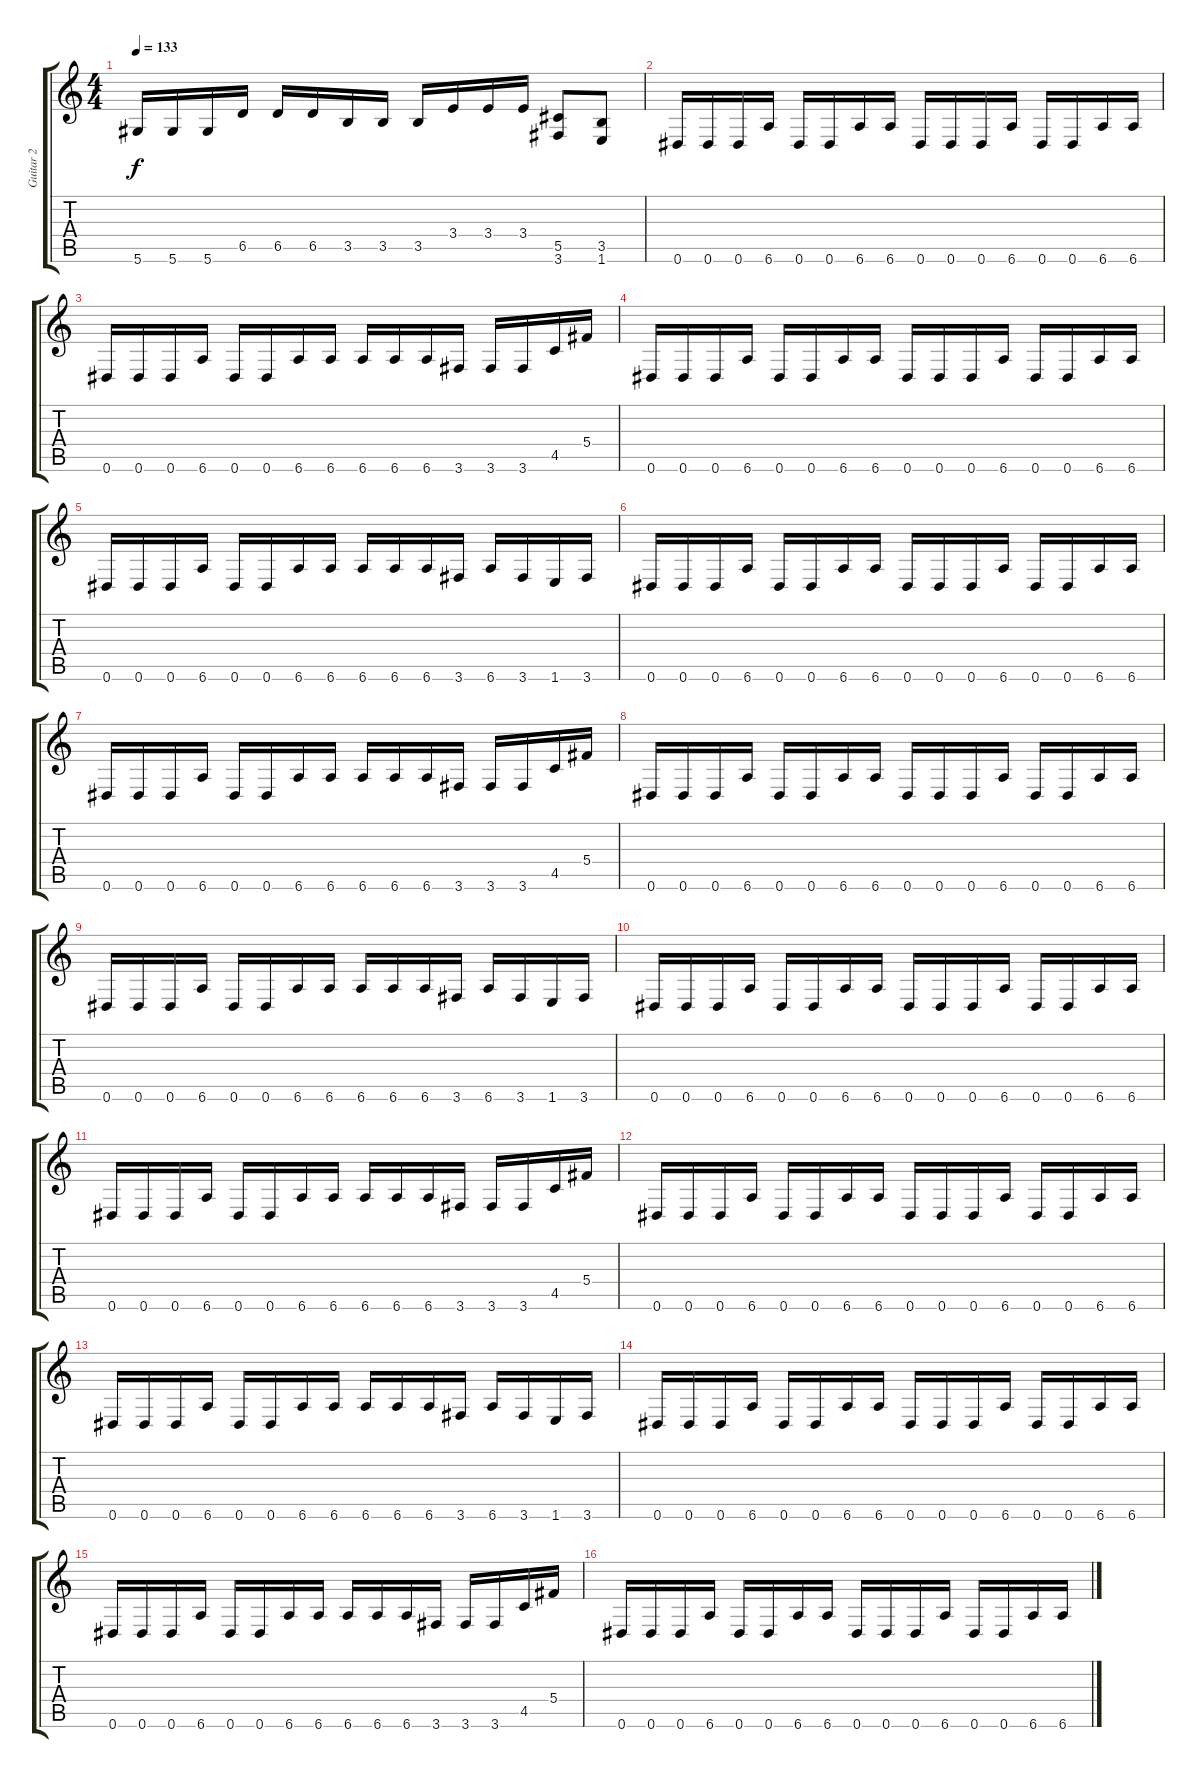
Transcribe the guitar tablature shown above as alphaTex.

\track ("Guitar 2" "Guitar 2") {instrument distortionguitar}
\staff {score tabs}
\tuning (Eb4 Bb3 Gb3 Db3 Ab2 Eb2) {hide}
\ts (4 4)
\tempo 133
\clef g2
\ks c
5.6.16{dy f} 5.6.16 5.6.16 6.5.16 6.5.16 6.5.16 3.5.16 3.5.16 3.5.16 3.4.16 3.4.16 3.4.16 (5.5 3.6).8 (3.5 1.6).8 |
\section ("" "")
0.6.16 0.6.16 0.6.16 6.6.16 0.6.16 0.6.16 6.6.16 6.6.16 0.6.16 0.6.16 0.6.16 6.6.16 0.6.16 0.6.16 6.6.16 6.6.16 |
0.6.16 0.6.16 0.6.16 6.6.16 0.6.16 0.6.16 6.6.16 6.6.16 6.6.16 6.6.16 6.6.16 3.6.16 3.6.16 3.6.16 4.5.16 5.4.16 |
0.6.16 0.6.16 0.6.16 6.6.16 0.6.16 0.6.16 6.6.16 6.6.16 0.6.16 0.6.16 0.6.16 6.6.16 0.6.16 0.6.16 6.6.16 6.6.16 |
0.6.16 0.6.16 0.6.16 6.6.16 0.6.16 0.6.16 6.6.16 6.6.16 6.6.16 6.6.16 6.6.16 3.6.16 6.6.16 3.6.16 1.6.16 3.6.16 |
0.6.16 0.6.16 0.6.16 6.6.16 0.6.16 0.6.16 6.6.16 6.6.16 0.6.16 0.6.16 0.6.16 6.6.16 0.6.16 0.6.16 6.6.16 6.6.16 |
0.6.16 0.6.16 0.6.16 6.6.16 0.6.16 0.6.16 6.6.16 6.6.16 6.6.16 6.6.16 6.6.16 3.6.16 3.6.16 3.6.16 4.5.16 5.4.16 |
0.6.16 0.6.16 0.6.16 6.6.16 0.6.16 0.6.16 6.6.16 6.6.16 0.6.16 0.6.16 0.6.16 6.6.16 0.6.16 0.6.16 6.6.16 6.6.16 |
0.6.16 0.6.16 0.6.16 6.6.16 0.6.16 0.6.16 6.6.16 6.6.16 6.6.16 6.6.16 6.6.16 3.6.16 6.6.16 3.6.16 1.6.16 3.6.16 |
\section ("" "")
0.6.16 0.6.16 0.6.16 6.6.16 0.6.16 0.6.16 6.6.16 6.6.16 0.6.16 0.6.16 0.6.16 6.6.16 0.6.16 0.6.16 6.6.16 6.6.16 |
0.6.16 0.6.16 0.6.16 6.6.16 0.6.16 0.6.16 6.6.16 6.6.16 6.6.16 6.6.16 6.6.16 3.6.16 3.6.16 3.6.16 4.5.16 5.4.16 |
0.6.16 0.6.16 0.6.16 6.6.16 0.6.16 0.6.16 6.6.16 6.6.16 0.6.16 0.6.16 0.6.16 6.6.16 0.6.16 0.6.16 6.6.16 6.6.16 |
0.6.16 0.6.16 0.6.16 6.6.16 0.6.16 0.6.16 6.6.16 6.6.16 6.6.16 6.6.16 6.6.16 3.6.16 6.6.16 3.6.16 1.6.16 3.6.16 |
0.6.16 0.6.16 0.6.16 6.6.16 0.6.16 0.6.16 6.6.16 6.6.16 0.6.16 0.6.16 0.6.16 6.6.16 0.6.16 0.6.16 6.6.16 6.6.16 |
0.6.16 0.6.16 0.6.16 6.6.16 0.6.16 0.6.16 6.6.16 6.6.16 6.6.16 6.6.16 6.6.16 3.6.16 3.6.16 3.6.16 4.5.16 5.4.16 |
0.6.16 0.6.16 0.6.16 6.6.16 0.6.16 0.6.16 6.6.16 6.6.16 0.6.16 0.6.16 0.6.16 6.6.16 0.6.16 0.6.16 6.6.16 6.6.16
